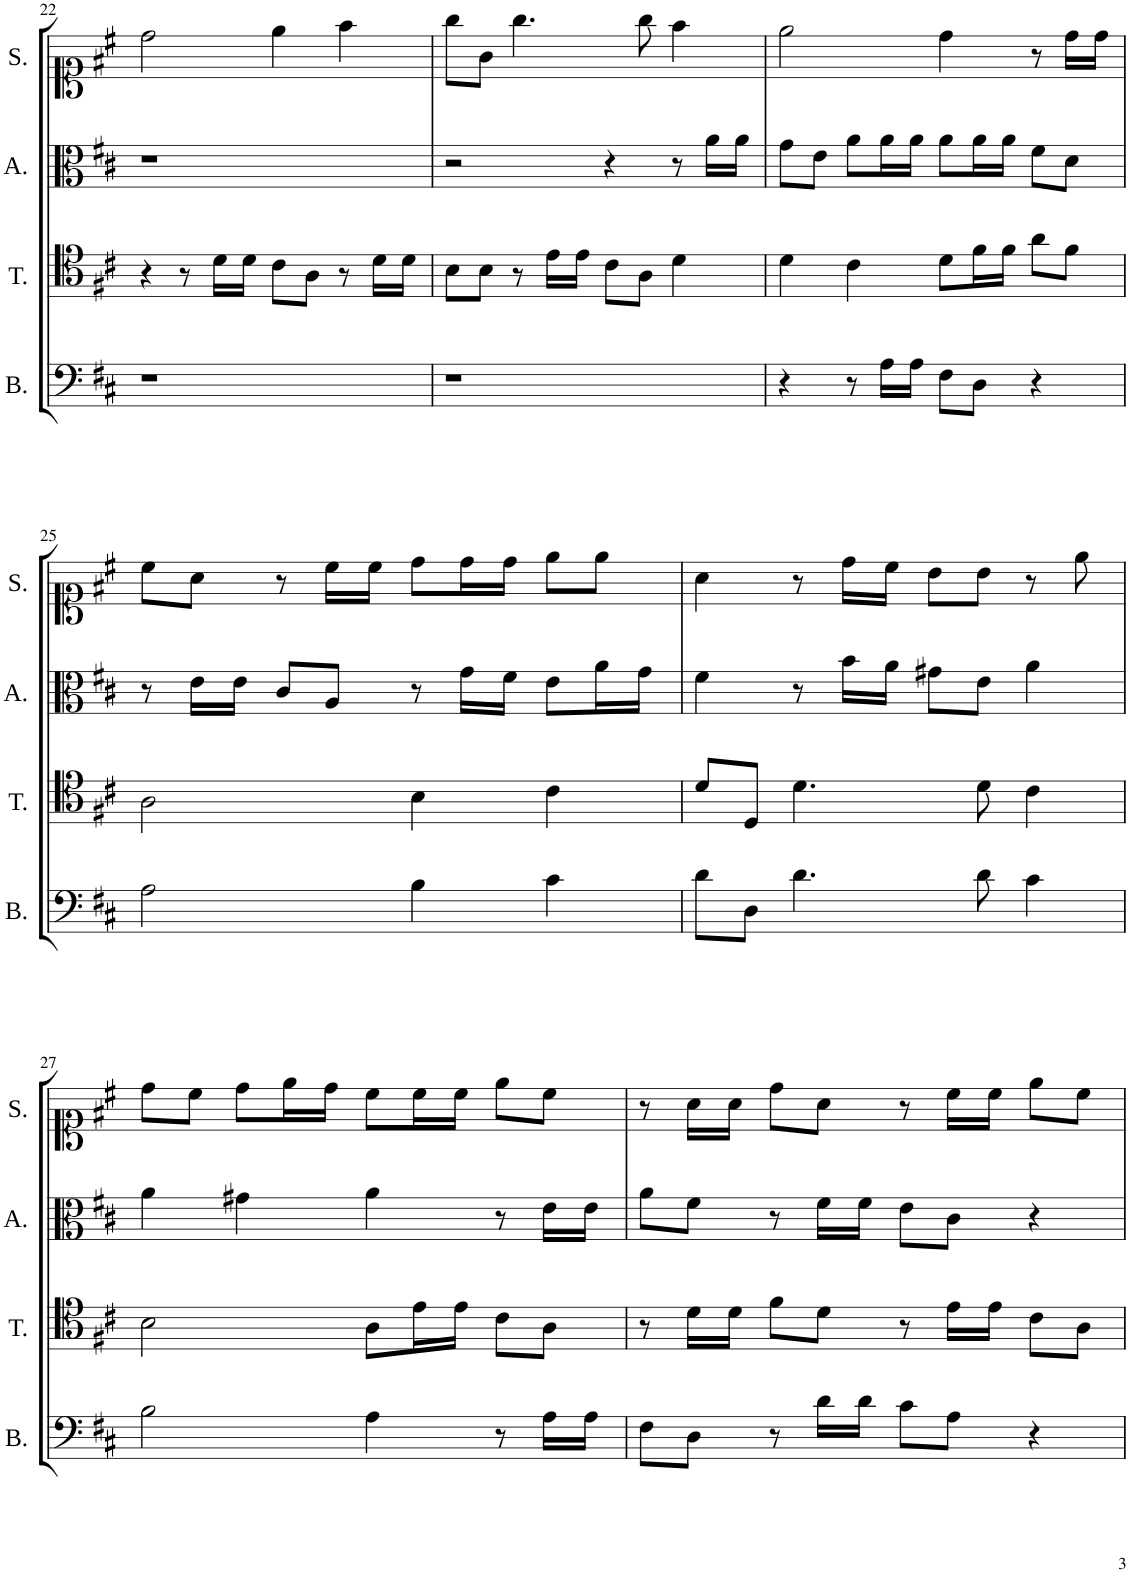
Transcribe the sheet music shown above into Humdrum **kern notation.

**kern	**kern	**kern	**kern
*part4	*part3	*part2	*part1
*staff4	*staff3	*staff2	*staff1
*I"Bass	*I"Tenor	*I"Alto	*I"Soprano
*I'B.	*I'T.	*I'A.	*I'S.
!!LO:PB:g=z
*clefF4	*clefC4	*clefC3	*clefC1
*k[f#c#]	*k[f#c#]	*k[f#c#]	*k[f#c#]
*M4/4	*M4/4	*M4/4	*M4/4
=22	=22	=22	=22
1r	4r	1r	2dd\
.	8r	.	.
.	16d\LL	.	.
.	16d\JJ	.	.
.	8c#\L	.	4ee\
.	8A\J	.	.
.	8r	.	4ff#\
.	16d\LL	.	.
.	16d\JJ	.	.
=23	=23	=23	=23
1r	8B\L	2r	8gg\L
.	8B\J	.	8g\J
.	8r	.	4.gg\
.	16e\LL	.	.
.	16e\JJ	.	.
.	8c#\L	4r	.
.	8A\J	.	8gg\
.	4d\	8r	4ff#\
.	.	16a\LL	.
.	.	16a\JJ	.
=24	=24	=24	=24
4r	4d\	8g\L	2ee\
.	.	8e\J	.
8r	4c#\	8a\L	.
16A\LL	.	16a\L	.
16A\JJ	.	16a\JJ	.
8F#\L	8d\L	8a\L	4dd\
8D\J	16f#\L	16a\L	.
.	16f#\JJ	16a\JJ	.
4r	8a\L	8f#\L	8r
.	8f#\J	8d\J	16dd\LL
.	.	.	16dd\JJ
!!LO:LB:g=z
=25	=25	=25	=25
2A\	2A\	8r	8cc#\L
.	.	16e\LL	8a\J
.	.	16e\JJ	.
.	.	8c#/L	8r
.	.	8A/J	16cc#\LL
.	.	.	16cc#\JJ
4B\	4B\	8r	8dd\L
.	.	16g\LL	16dd\L
.	.	16f#\JJ	16dd\JJ
4c#\	4c#\	8e\L	8ee\L
.	.	16a\L	8ee\J
.	.	16g\JJ	.
=26	=26	=26	=26
8d\L	8d/L	4f#\	4a\
8D\J	8D/J	.	.
4.d\	4.d\	8r	8r
.	.	16b\LL	16dd\LL
.	.	16a\JJ	16cc#\JJ
.	.	8g#X\L	8b\L
8d\	8d\	8e\J	8b\J
4c#\	4c#\	4a\	8r
.	.	.	8ee\
!!LO:LB:g=z
=27	=27	=27	=27
2B\	2B\	4a\	8dd\L
.	.	.	8cc#\J
.	.	4g#X\	8dd\L
.	.	.	16ee\L
.	.	.	16dd\JJ
4A\	8A\L	4a\	8cc#\L
.	16e\L	.	16cc#\L
.	16e\JJ	.	16cc#\JJ
8r	8c#\L	8r	8ee\L
16A\LL	8A\J	16e\LL	8cc#\J
16A\JJ	.	16e\JJ	.
=28	=28	=28	=28
8F#\L	8r	8a\L	8r
8D\J	16d\LL	8f#\J	16a\LL
.	16d\JJ	.	16a\JJ
8r	8f#\L	8r	8dd\L
16d\LL	8d\J	16f#\LL	8a\J
16d\JJ	.	16f#\JJ	.
8c#\L	8r	8e\L	8r
8A\J	16e\LL	8c#\J	16cc#\LL
.	16e\JJ	.	16cc#\JJ
4r	8c#\L	4r	8ee\L
.	8A\J	.	8cc#\J
=	=	=	=
*-	*-	*-	*-
